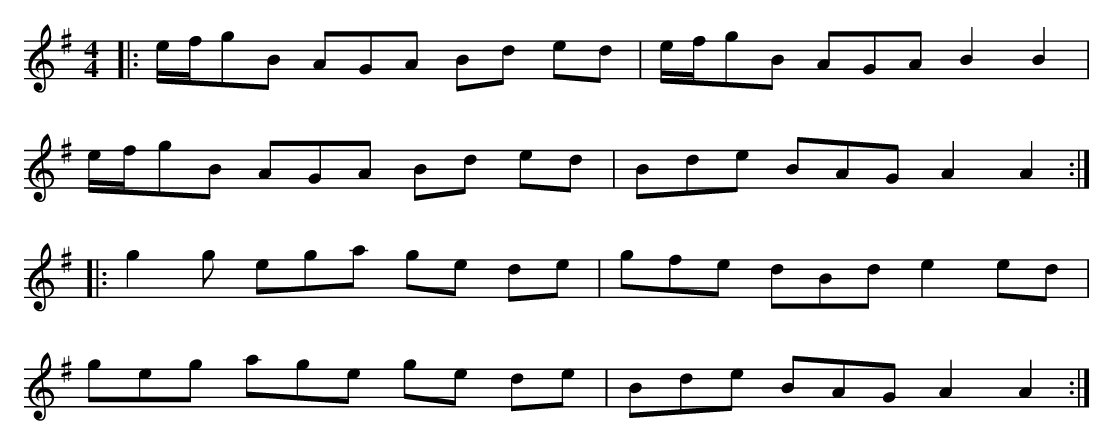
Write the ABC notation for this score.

X:1
M:4/4
K:Emin
|:e/f/gB AGA Bd ed|e/f/gB AGA B2 B2|
e/f/gB AGA Bd ed|Bde BAG A2 A2:|
|:g2g ega ge de|gfe dBd e2 ed|
geg age ge de|Bde BAG A2 A2:|
